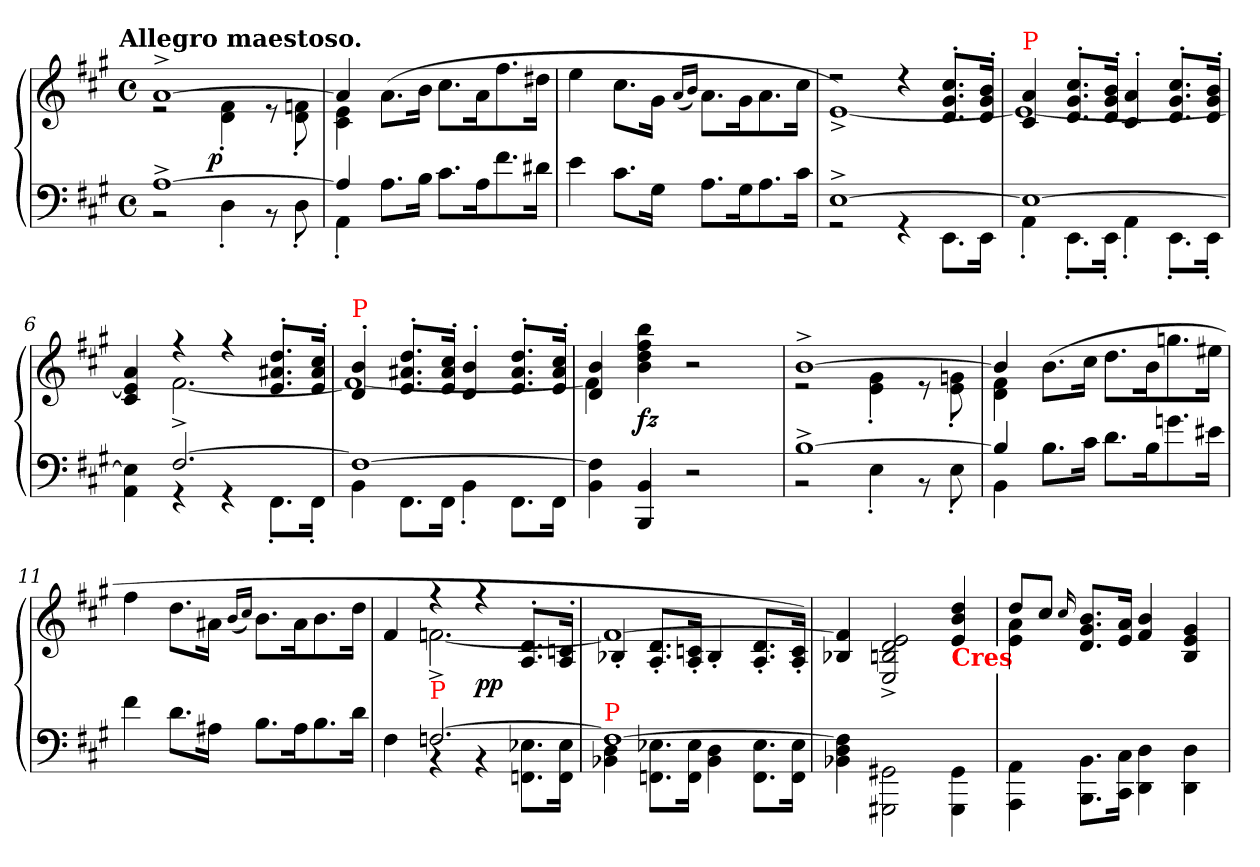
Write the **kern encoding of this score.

**kern	**kern	**dynam
*part1	*part1	*part1
*staff2	*staff1	*staff1/2
*clefF4	*clefG2	*
*k[f#c#g#]	*k[f#c#g#]	*
!!LO:TX:omd:t=Allegro maestoso.
*M4/4	*M4/4	*
*met(c)	*met(c)	*
*MM128	*MM128	*
=1	=1	=1
*^	*^	*
[1A^>	2r	[1a^>	2re	.
!	!	!	!	!LO:DY:rj
.	4D'>	.	4f#'> 4d'>	p
.	8r	.	8re	.
.	8D'>	.	8fn'> 8d'>	.
=2	=2	=2	=2	=2
4A]	4AA'>	4a]	4e 4c#	.
8.AL	4ryy	(>8.a\L	2ryy	.
16BJk	.	16b\Jk	.	.
8.c#L	2ryy	8.cc#\L	.	.
16Ak	.	16a\k	.	.
8.f#	.	8.ff#\	4ryy	.
16d#XJk	.	16dd#X\Jk	.	.
*v	*v	*	*	*
*	*v	*v	*
=3	=3	=3
4e	4ee	.
8.c#L	8.cc#\L	.
16G#Jk	16g#\Jk	.
.	(<16qqa/LL	.
.	16qqb/JJ)	.
8.AL	8.a\L	.
16G#k	16g#\k	.
8.A	8.a\	.
16c#Jk	16cc#\Jk	.
=4	=4	=4
*^	*^	*
[1E^>	2rGG	2rdd	[1e^<)	.
.	4rGG	4r	.	.
.	8.EEL	8.cc#'> 8.g#'> 8.d'>L	.	.
.	16EEJk	16b'> 16g#'> 16d'>Jk	.	.
=5	=5	=5	=5	=5
!	!	!LO:TX:a:color=red:t=P	!	!
1E_	4AA'>	4a 4c#	1e_	.
.	8.EE'>L	8.cc#'> 8.g#'> 8.d'>L	.	.
.	16EE'>Jk	16b'> 16g#'> 16d'>Jk	.	.
.	4AA'>	4a'> 4c#'>	.	.
.	8.EE'>L	8.cc#'> 8.g#'> 8.d'>L	.	.
.	16EE'>Jk	16b'> 16g#'> 16d'>Jk	.	.
=6	=6	=6	=6	=6
4E]\ 4AA\	4ryy	4a 4e] 4c#	4ryy	.
[2.F#	4rGG	4rff	[2.f#^<	.
.	4rGG	4rff	.	.
.	8.FF#'>L	8.dd'> 8.a#X'> 8.e'>L	.	.
.	16FF#'>Jk	16cc#'> 16a#'> 16e'>Jk	.	.
=7	=7	=7	=7	=7
!	!	!LO:TX:a:color=red:t=P	!	!
1F#_	4BB	4b'> 4d'>	1f#_	.
.	8.FF#L	8.dd'> 8.a#X'> 8.e'>L	.	.
.	16FF#Jk	16cc#'> 16a#'> 16e'>Jk	.	.
.	4BB'>	4b'> 4d'>	.	.
.	8.FF#L	8.dd'> 8.a#'> 8.e'>L	.	.
.	16FF#Jk	16cc#'> 16a#'> 16e'>Jk	.	.
*v	*v	*	*	*
=8	=8	=8	=8
4F#] 4BB	4b 4d	4f#]	.
4BB 4BBB	4bb 4ff# 4dd 4b	2ryy	fz
2r	2r	.	.
.	.	4ryy	.
=9	=9	=9	=9
*^	*	*	*
[1B^>	2rBB	[1b^>	2re	.
.	4E'>	.	4g#'> 4e'>	.
.	8r	.	8r	.
.	8E'>	.	8gn'> 8e'>	.
=10	=10	=10	=10	=10
4B]	4BB	4b]	4f# 4d	.
8.BL	4ryy	(>8.b\L	4ryy	.
16c#Jk	.	16cc#\Jk	.	.
8.dL	2ryy	8.dd\L	4ryy	.
16Bk	.	16b\k	.	.
8.gn	.	8.ggn\	4ryy	.
16e#XJk	.	16ee#X\Jk	.	.
*v	*v	*	*	*
*	*v	*v	*
=11	=11	=11
4f#	4ff#	.
8.dL	8.dd\L	.
16A#XJk	16a#X\Jk	.
.	(<16qqb/LL	.
.	16qqcc#/JJ)	.
8.BL	8.b\L	.
16A#k	16a#\k	.
8.B	8.b\	.
16dJk	16dd\Jk	.
=12	=12	=12
*^	*^	*
4F#	4ryy	4f#	4ryy	.
!	!	!LO:TX:b:color=red:t=P	!	!
[2.Fn	4rBB	4rff	[2.fn^<	.
.	4rBB	4rff	.	pp
.	8.E-X\ 8.FFn\L	8.d'>/ 8.A'>/L	.	.
.	16E- 16FFJk	16cn'>/ 16A'>/Jk	.	.
=13	=13	=13	=13	=13
!LO:TX:a:color=red:t=P	!	!	!	!
1Fn_	4D 4BB-X	1fn_	4B-X'>/	.
.	8.E-X 8.FFnL	.	8.d'>/ 8.A'>/L	.
.	16E- 16FFJk	.	16cn'>/ 16A'>/Jk	.
.	4D 4BB-	.	4B-'>/	.
.	8.E- 8.FFL	.	8.d'>/ 8.A'>/L	.
.	16E- 16FFJk	.	16c'>/ 16A'>/Jk)	.
*v	*v	*	*	*
*	*v	*v	*
=14	=14	=14
4Fn] 4D 4BB-X	4fn] 4B-X	.
2GG#X\ 2GGG#X\	2e^>/ 2d^>/ 2Bn^>/ 2E^>/	.
!	!LO:TX:b:B:color=red:t=Cres	!
4GG#\ 4GGG#\	4dd 4b 4e	.
=15	=15	=15
*	*^	*
4AA\ 4AAA\	8ddL	4a 4e	.
.	8cc#J	.	.
.	16qqcc#/	.	.
8.BB\ 8.BBB\L	8.b 8.g# 8.dL	2.ryy	.
16C#\ 16CC#\Jk	16a 16eJk	.	.
4D\ 4DD\	4b 4f#	.	.
4D\ 4DD\	4g# 4e 4B	.	.
*	*v	*v	*
=	=	=
*-	*-	*-
